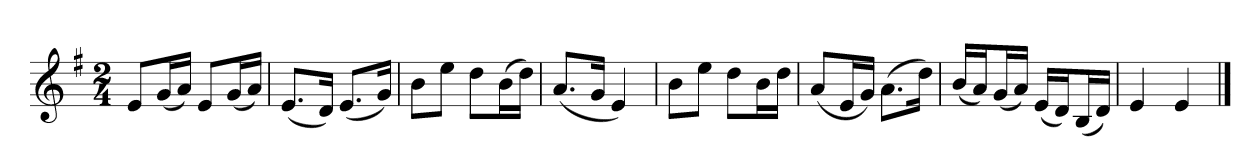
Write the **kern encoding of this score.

**kern
*part1
*staff1
*k[f#]
*M2/4
=1
8eL
(16gL
16aJJ)
8eL
(16gL
16aJJ)
=2
(8.eL
16dJk)
(8.eL
16gJk)
=3
8bL
8eeJ
8ddL
(16bL
16ddJJ)
=4
(8.aL
16gJk
4e)
=5
8bL
8eeJ
8ddL
16bL
16ddJJ
=6
(8aL
16eL
16gJJ)
(8.aL
16ddJk)
=7
(16bLL
16aJ)
(16gL
16aJJ)
(16eLL
16dJ)
(16BL
16dJJ)
=8
4e
4e
==
*-
